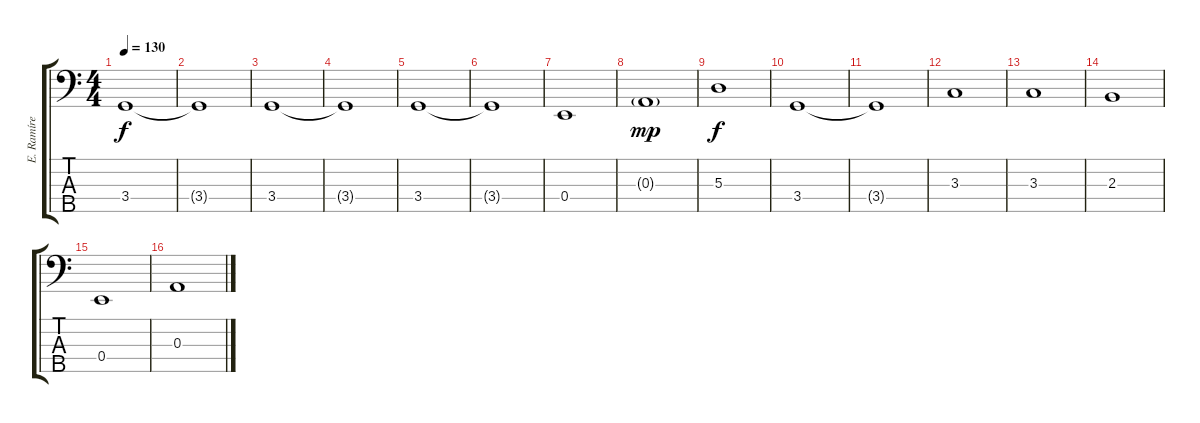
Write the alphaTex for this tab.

\track (" E. Ramírez " " E. Ramíre") {instrument electricbasspick}
\staff {score tabs}
\tuning (G2 D2 A1 E1 B0) {hide}
\ts (4 4)
\tempo 130
\clef f4
\ks c
3.4.1{dy f} |
3.4{t}.1 |
3.4.1 |
3.4{t}.1 |
3.4.1 |
3.4{t}.1 |
0.4.1 |
0.3{g}.1{dy mp} |
5.3.1{dy f} |
3.4.1 |
3.4{t}.1 |
3.3.1 |
3.3.1 |
2.3.1 |
0.4.1 |
0.3.1
